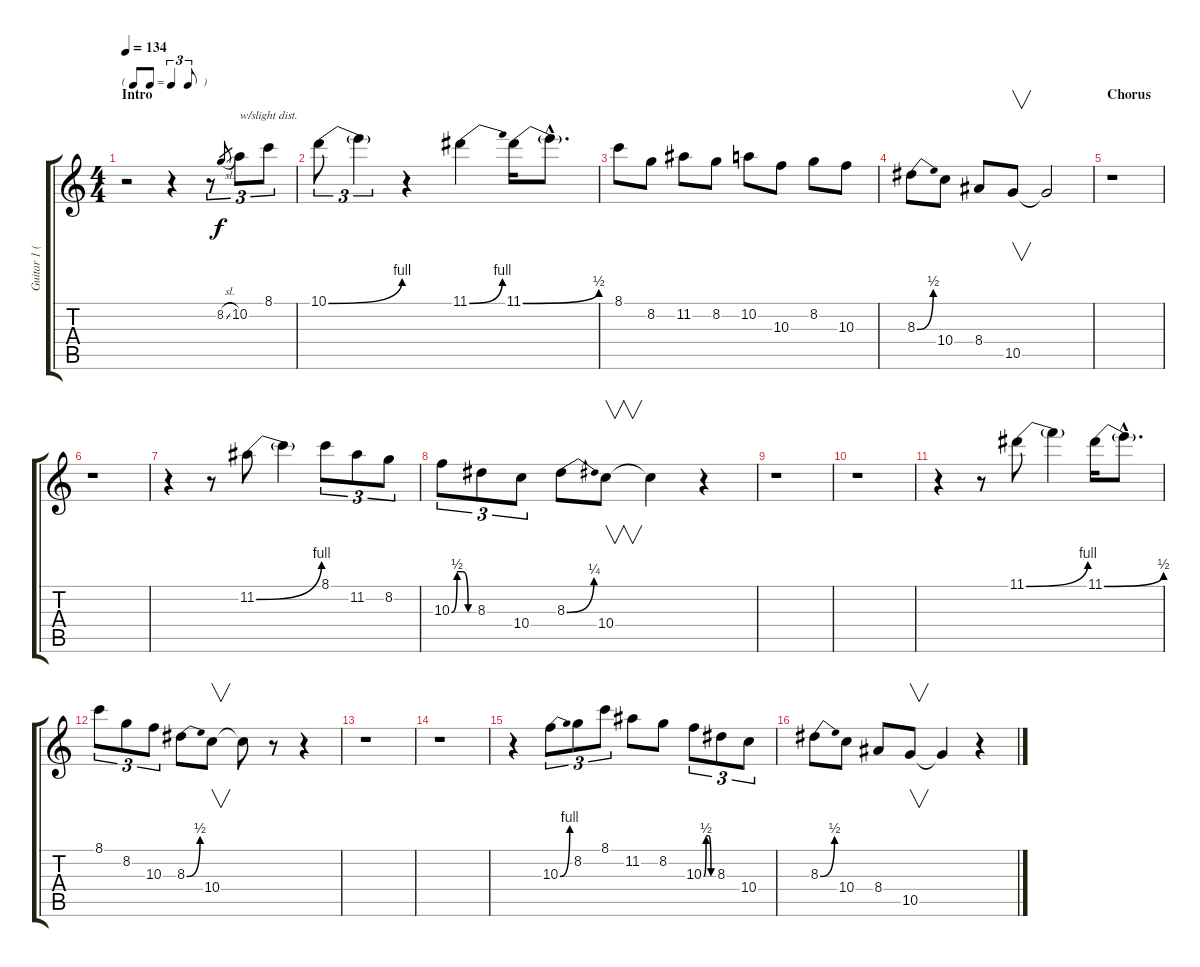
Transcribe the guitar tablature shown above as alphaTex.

\track ("Guitar 1 (E.C.)" "Guitar 1 (") {instrument overdrivenguitar}
\staff {score tabs}
\tuning (E4 B3 G3 D3 A2 E2) {hide}
\ts (4 4)
\tf triplet8th
\section ("" "Intro")
\tempo 134
\clef g2
\ks c
r.2{dy f instrument overdrivenguitar} r.4 r.8{tu (3 2)} 8.2{sl}.8{gr} 10.2.8{tu (3 2) txt "w/slight dist."} 8.1.8{tu (3 2)} |
10.1{be (bend 0 0 60 4)}.8{tu (3 2)} 10.1{t}.4{tu (3 2)} r.4 11.1{be (bend 0 0 60 4)}.4 11.1{be (bend 0 0 60 2)}.16 11.1{hac t}.8{d} |
8.1.8 8.2.8 11.2.8 8.2.8 10.2.8 10.3.8 8.2.8 10.3.8 |
8.3{be (bend 0 0 60 2)}.8 10.4.8 8.4.8 10.5.8{v} 10.5{t}.2 |
\section ("" "Chorus")
r.1 |
r.1 |
r.4 r.8 11.2{be (bend 0 0 60 4)}.8 11.2{t}.4 8.1.8{tu (3 2)} 11.2.8{tu (3 2)} 8.2.8{tu (3 2)} |
10.3{be (custom 0 0 15 2 30 2 45 0 60 0)}.8{tu (3 2)} 8.3.8{tu (3 2)} 10.4.8{tu (3 2)} 8.3{be (bend 0 0 60 1)}.8 10.4.8{v} 10.4{t}.4 r.4 |
r.1 |
r.1 |
r.4 r.8 11.1{be (bend 0 0 60 4)}.8 11.1{t}.4 11.1{be (bend 0 0 60 2)}.16 11.1{hac t}.8{d} |
8.1.8{tu (3 2)} 8.2.8{tu (3 2)} 10.3.8{tu (3 2)} 8.3{be (bend 0 0 60 2)}.8 10.4.8{v} 10.4{t}.8 r.8 r.4 |
r.1 |
r.1 |
r.4 10.3{be (bend 0 0 60 4)}.8{tu (3 2)} 8.2.8{tu (3 2)} 8.1.8{tu (3 2)} 11.2.8 8.2.8 10.3{be (custom 0 0 15 2 30 2 45 0 60 0)}.8{tu (3 2)} 8.3.8{tu (3 2)} 10.4.8{tu (3 2)} |
8.3{be (bend 0 0 60 2)}.8 10.4.8 8.4.8 10.5.8{v} 10.5{t}.4 r.4
